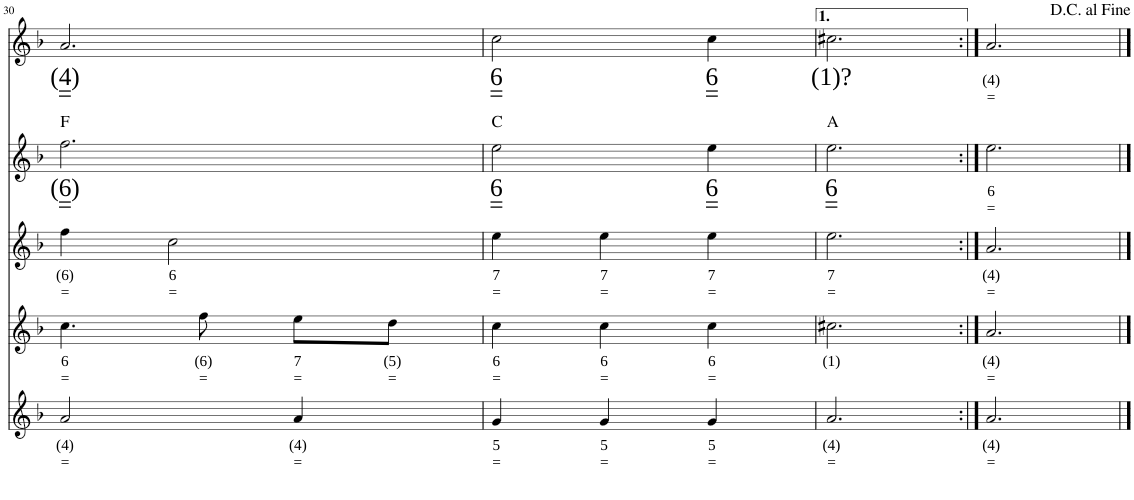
**kern	**text	**text	**kern	**text	**text	**kern	**text	**text	**kern	**text	**text	**harte	**kern	**text	**text
*part5	*part5	*part5	*part4	*part4	*part4	*part3	*part3	*part3	*part2	*part2	*part2	*part2	*part1	*part1	*part1
*staff5	*staff5	*staff5	*staff4	*staff4	*staff4	*staff3	*staff3	*staff3	*staff2	*staff2	*staff2	*	*staff1	*staff1	*staff1
*I"Voice	*	*	*I"Voice	*	*	*I"Voice	*	*	*I"Voice	*	*	*	*I"Voice	*	*
!!LO:PB:g=z
*clefG2	*	*	*clefG2	*	*	*clefG2	*	*	*clefG2	*	*	*	*clefG2	*	*
*k[b-]	*	*	*k[b-]	*	*	*k[b-]	*	*	*k[b-]	*	*	*	*k[b-]	*	*
*M3/4	*	*	*M3/4	*	*	*M3/4	*	*	*M3/4	*	*	*	*M3/4	*	*
=30	=30	=30	=30	=30	=30	=30	=30	=30	=30	=30	=30	=30	=30	=30	=30
!	!LO:LY:b	!LO:LY:b	!	!LO:LY:b	!LO:LY:b	!	!LO:LY:b	!LO:LY:b	!	!LO:LY:b	!LO:LY:b	!	!	!LO:LY:b	!LO:LY:b
2a/	(4)	=	4.cc\	6	=	4ff\	(6)	=	2.ff\	(6)	=	F:maj	2.a/	(4)	=
!	!	!	!	!	!	!	!LO:LY:b	!LO:LY:b	!	!	!	!	!	!	!
.	.	.	.	.	.	2cc\	6	=	.	.	.	.	.	.	.
!	!	!	!	!LO:LY:b	!LO:LY:b	!	!	!	!	!	!	!	!	!	!
.	.	.	8ff\	(6)	=	.	.	.	.	.	.	.	.	.	.
!	!LO:LY:b	!LO:LY:b	!	!LO:LY:b	!LO:LY:b	!	!	!	!	!	!	!	!	!	!
4a/	(4)	=	8ee\L	7	=	.	.	.	.	.	.	.	.	.	.
!	!	!	!	!LO:LY:b	!LO:LY:b	!	!	!	!	!	!	!	!	!	!
.	.	.	8dd\J	(5)	=	.	.	.	.	.	.	.	.	.	.
=31	=31	=31	=31	=31	=31	=31	=31	=31	=31	=31	=31	=31	=31	=31	=31
!	!LO:LY:b	!LO:LY:b	!	!LO:LY:b	!LO:LY:b	!	!LO:LY:b	!LO:LY:b	!	!LO:LY:b	!LO:LY:b	!	!	!LO:LY:b	!LO:LY:b
4g/	5	=	4cc\	6	=	4ee\	7	=	2ee\	6	=	C:maj	2cc\	6	=
!	!LO:LY:b	!LO:LY:b	!	!LO:LY:b	!LO:LY:b	!	!LO:LY:b	!LO:LY:b	!	!	!	!	!	!	!
4g/	5	=	4cc\	6	=	4ee\	7	=	.	.	.	.	.	.	.
!	!LO:LY:b	!LO:LY:b	!	!LO:LY:b	!LO:LY:b	!	!LO:LY:b	!LO:LY:b	!	!LO:LY:b	!LO:LY:b	!	!	!LO:LY:b	!LO:LY:b
4g/	5	=	4cc\	6	=	4ee\	7	=	4ee\	6	=	.	4cc\	6	=
=32	=32	=32	=32	=32	=32	=32	=32	=32	=32	=32	=32	=32	=32	=32	=32
!	!LO:LY:b	!LO:LY:b	!	!LO:LY:b	!	!	!LO:LY:b	!LO:LY:b	!	!LO:LY:b	!LO:LY:b	!	!	!LO:LY:b	!
2.a/	(4)	=	2.cc#X\	(1)	.	2.ee\	7	=	2.ee\	6	=	A:maj	2.cc#X\	(1)?	.
=33:|!	=33:|!	=33:|!	=33:|!	=33:|!	=33:|!	=33:|!	=33:|!	=33:|!	=33:|!	=33:|!	=33:|!	=33:|!	=33:|!	=33:|!	=33:|!
!	!LO:LY:b	!LO:LY:b	!	!LO:LY:b	!LO:LY:b	!	!LO:LY:b	!LO:LY:b	!	!LO:LY:b	!LO:LY:b	!	!	!LO:LY:b	!LO:LY:b
2.a/	(4)	=	2.a/	(4)	=	2.a/	(4)	=	2.ee\	6	=	.	2.a/	(4)	=
==	==	==	==	==	==	==	==	==	==	==	==	==	==	==	==
*-	*-	*-	*-	*-	*-	*-	*-	*-	*-	*-	*-	*-	*-	*-	*-
